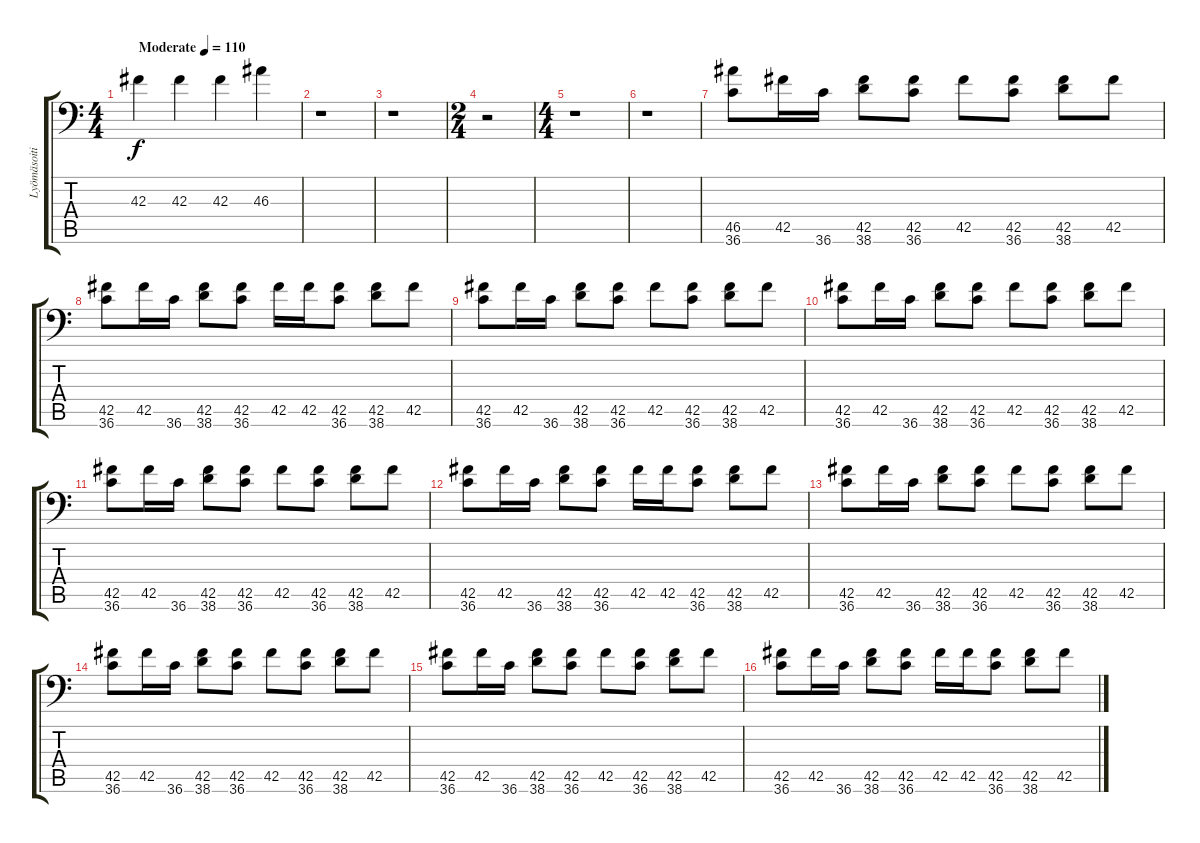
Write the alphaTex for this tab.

\track ("Lyömäsoitin" "Lyömäsoiti") {instrument acousticgrandpiano}
\staff {score tabs}
\tuning (C-1 C-1 C-1 C-1 C-1 C-1) {hide}
\ts (4 4)
\tempo (110 "Moderate")
\clef f4
\ks c
42.3.4{dy f instrument acousticgrandpiano} 42.3.4 42.3.4 46.3.4 |
r.1 |
r.1 |
\ts (2 4)
r.2 |
\ts (4 4)
r.1 |
r.1 |
(46.5 36.6).8 42.5.16 36.6.16 (42.5 38.6).8 (42.5 36.6).8 42.5.8 (42.5 36.6).8 (42.5 38.6).8 42.5.8 |
(42.5 36.6).8 42.5.16 36.6.16 (42.5 38.6).8 (42.5 36.6).8 42.5.16 42.5.16 (42.5 36.6).8 (42.5 38.6).8 42.5.8 |
(42.5 36.6).8 42.5.16 36.6.16 (42.5 38.6).8 (42.5 36.6).8 42.5.8 (42.5 36.6).8 (42.5 38.6).8 42.5.8 |
(42.5 36.6).8 42.5.16 36.6.16 (42.5 38.6).8 (42.5 36.6).8 42.5.8 (42.5 36.6).8 (42.5 38.6).8 42.5.8 |
(42.5 36.6).8 42.5.16 36.6.16 (42.5 38.6).8 (42.5 36.6).8 42.5.8 (42.5 36.6).8 (42.5 38.6).8 42.5.8 |
(42.5 36.6).8 42.5.16 36.6.16 (42.5 38.6).8 (42.5 36.6).8 42.5.16 42.5.16 (42.5 36.6).8 (42.5 38.6).8 42.5.8 |
(42.5 36.6).8 42.5.16 36.6.16 (42.5 38.6).8 (42.5 36.6).8 42.5.8 (42.5 36.6).8 (42.5 38.6).8 42.5.8 |
(42.5 36.6).8 42.5.16 36.6.16 (42.5 38.6).8 (42.5 36.6).8 42.5.8 (42.5 36.6).8 (42.5 38.6).8 42.5.8 |
(42.5 36.6).8 42.5.16 36.6.16 (42.5 38.6).8 (42.5 36.6).8 42.5.8 (42.5 36.6).8 (42.5 38.6).8 42.5.8 |
(42.5 36.6).8 42.5.16 36.6.16 (42.5 38.6).8 (42.5 36.6).8 42.5.16 42.5.16 (42.5 36.6).8 (42.5 38.6).8 42.5.8
